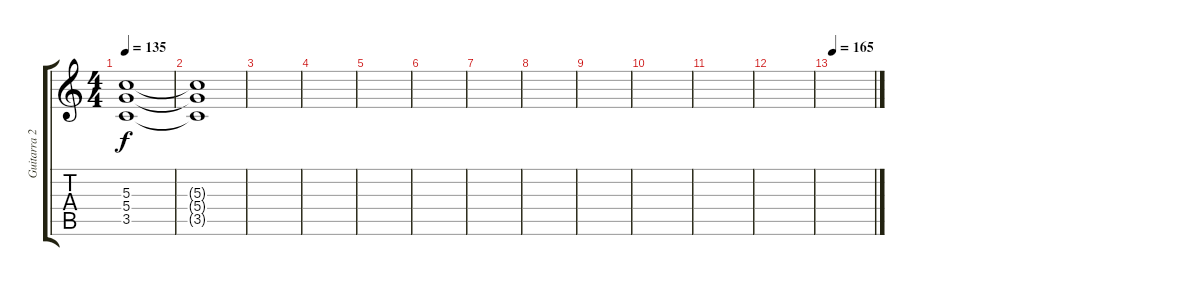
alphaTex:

\track ("Guitarra 2" "Guitarra 2") {instrument overdrivenguitar}
\staff {score tabs}
\tuning (E4 B3 G3 D3 A2 E2) {hide}
\ts (4 4)
\tempo 135
\clef g2
\ks c
(5.3 5.4 3.5).1{dy f volume 0} |
(5.3{t} 5.4{t} 3.5{t}).1 |
|
|
|
|
|
|
|
|
|
|
\tempo 165
